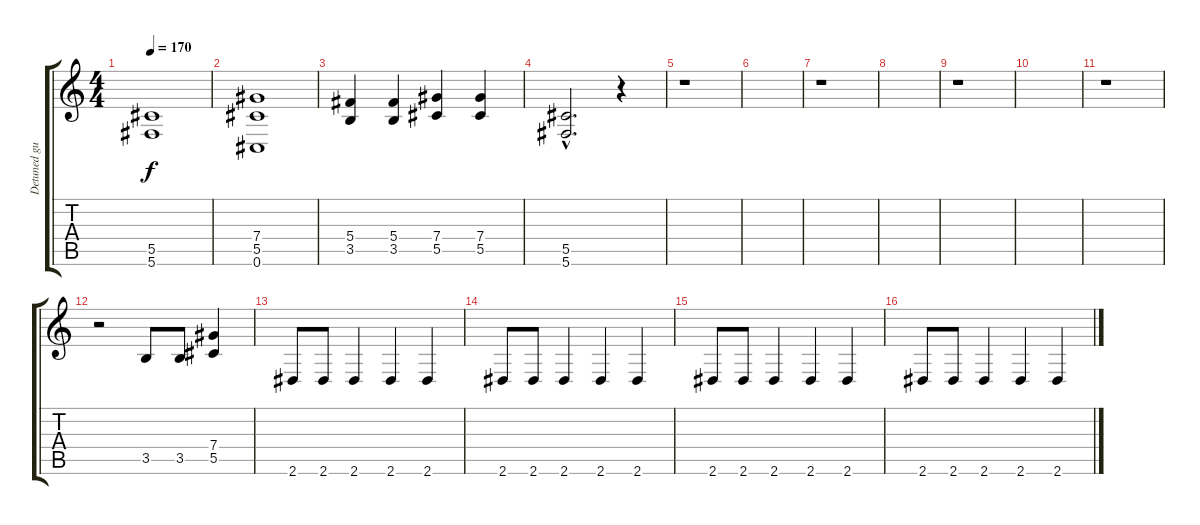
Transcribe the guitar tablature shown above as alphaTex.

\track ("Detuned guitar" "Detuned gu") {instrument distortionguitar}
\staff {score tabs}
\tuning (Eb4 Bb3 Gb3 Db3 Ab2 Db2) {hide}
\ts (4 4)
\tempo 170
\clef g2
\ks c
(5.5 5.6).1{dy f} |
(7.4 5.5 0.6).1 |
(5.4 3.5).4 (5.4 3.5).4 (7.4 5.5).4 (7.4 5.5).4 |
(5.5{hac} 5.6{hac}).2{d} r.4 |
r.1 |
|
r.1 |
|
r.1 |
|
r.1 |
r.2 3.5.8 3.5.8 (7.4 5.5).4 |
2.6.8 2.6.8 2.6.4 2.6.4 2.6.4 |
2.6.8 2.6.8 2.6.4 2.6.4 2.6.4 |
2.6.8 2.6.8 2.6.4 2.6.4 2.6.4 |
2.6.8 2.6.8 2.6.4 2.6.4 2.6.4
